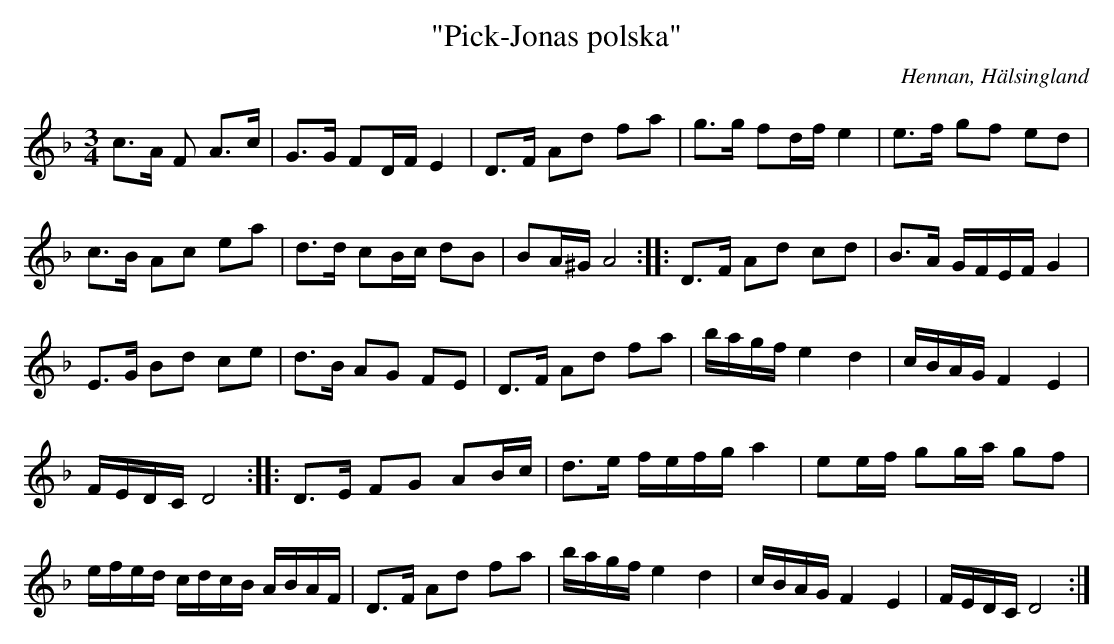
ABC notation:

X:1
T: "Pick-Jonas polska"
O: Hennan, Hälsingland
M: 3/4
L: 1/8
K: F
c>A /F A>c | G>G FD/F/ E2 | D>F Ad fa | g>g fd/f/ e2 | e>f gf ed |
c>B Ac ea | d>d cB/c/ dB | BA/^G/ A4 :: D>F Ad cd | B>A G/F/E/F/ G2 |
E>G Bd ce | d>B AG FE | D>F Ad fa | b/a/g/f/ e2 d2 | c/B/A/G/ F2 E2 |
F/E/D/C/ D4 :: D>E FG AB/c/ | d>e f/e/f/g/ a2 | ee/f/ gg/a/ gf |
e/f/e/d/ c/d/c/B/ A/B/A/F/ | D>F Ad fa | b/a/g/f/ e2 d2 | c/B/A/G/ F2 E2 | F/E/D/C/ D4 :|]
